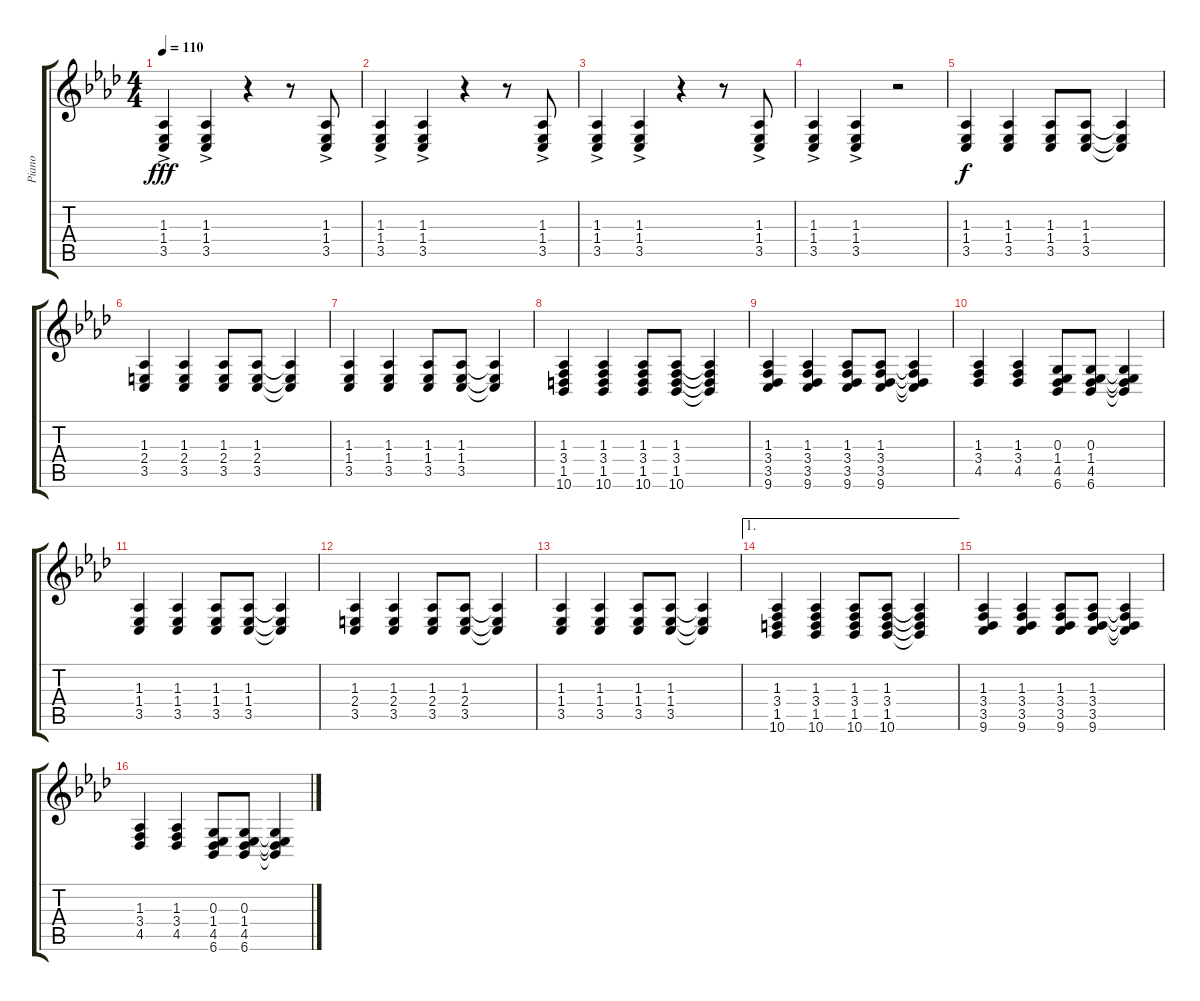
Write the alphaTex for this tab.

\track ("Piano" "Piano") {instrument brightacousticpiano}
\staff {score tabs}
\tuning (E4 B3 G3 D3 A2 E2) {hide}
\ts (4 4)
\tempo 110
\clef g2
\ks ab
(1.3{ac} 1.4{ac} 3.5{ac}).4{dy fff} (1.3{ac} 1.4{ac} 3.5{ac}).4 r.4 r.8 (1.3{ac} 1.4{ac} 3.5{ac}).8 |
(1.3{ac} 1.4{ac} 3.5{ac}).4 (1.3{ac} 1.4{ac} 3.5{ac}).4 r.4 r.8 (1.3{ac} 1.4{ac} 3.5{ac}).8 |
(1.3{ac} 1.4{ac} 3.5{ac}).4 (1.3{ac} 1.4{ac} 3.5{ac}).4 r.4 r.8 (1.3{ac} 1.4{ac} 3.5{ac}).8 |
(1.3{ac} 1.4{ac} 3.5{ac}).4 (1.3{ac} 1.4{ac} 3.5{ac}).4 r.2 |
(1.3 1.4 3.5).4{dy f} (1.3 1.4 3.5).4 (1.3 1.4 3.5).8 (1.3 1.4 3.5).8 (1.3{t} 1.4{t} 3.5{t}).4 |
(1.3 2.4 3.5).4 (1.3 2.4 3.5).4 (1.3 2.4 3.5).8 (1.3 2.4 3.5).8 (1.3{t} 2.4{t} 3.5{t}).4 |
(1.3 1.4 3.5).4 (1.3 1.4 3.5).4 (1.3 1.4 3.5).8 (1.3 1.4 3.5).8 (1.3{t} 1.4{t} 3.5{t}).4 |
(1.3 3.4 1.5 10.6).4 (1.3 3.4 1.5 10.6).4 (1.3 3.4 1.5 10.6).8 (1.3 3.4 1.5 10.6).8 (1.3{t} 3.4{t} 1.5{t} 10.6{t}).4 |
(1.3 3.4 3.5 9.6).4 (1.3 3.4 3.5 9.6).4 (1.3 3.4 3.5 9.6).8 (1.3 3.4 3.5 9.6).8 (1.3{t} 3.4{t} 3.5{t} 9.6{t}).4 |
(1.3 3.4 4.5).4 (1.3 3.4 4.5).4 (0.3 1.4 4.5 6.6).8 (0.3 1.4 4.5 6.6).8 (0.3{t} 1.4{t} 4.5{t} 6.6{t}).4 |
(1.3 1.4 3.5).4 (1.3 1.4 3.5).4 (1.3 1.4 3.5).8 (1.3 1.4 3.5).8 (1.3{t} 1.4{t} 3.5{t}).4 |
(1.3 2.4 3.5).4 (1.3 2.4 3.5).4 (1.3 2.4 3.5).8 (1.3 2.4 3.5).8 (1.3{t} 2.4{t} 3.5{t}).4 |
(1.3 1.4 3.5).4 (1.3 1.4 3.5).4 (1.3 1.4 3.5).8 (1.3 1.4 3.5).8 (1.3{t} 1.4{t} 3.5{t}).4 |
\ae 1
(1.3 3.4 1.5 10.6).4 (1.3 3.4 1.5 10.6).4 (1.3 3.4 1.5 10.6).8 (1.3 3.4 1.5 10.6).8 (1.3{t} 3.4{t} 1.5{t} 10.6{t}).4 |
(1.3 3.4 3.5 9.6).4 (1.3 3.4 3.5 9.6).4 (1.3 3.4 3.5 9.6).8 (1.3 3.4 3.5 9.6).8 (1.3{t} 3.4{t} 3.5{t} 9.6{t}).4 |
(1.3 3.4 4.5).4 (1.3 3.4 4.5).4 (0.3 1.4 4.5 6.6).8 (0.3 1.4 4.5 6.6).8 (0.3{t} 1.4{t} 4.5{t} 6.6{t}).4
